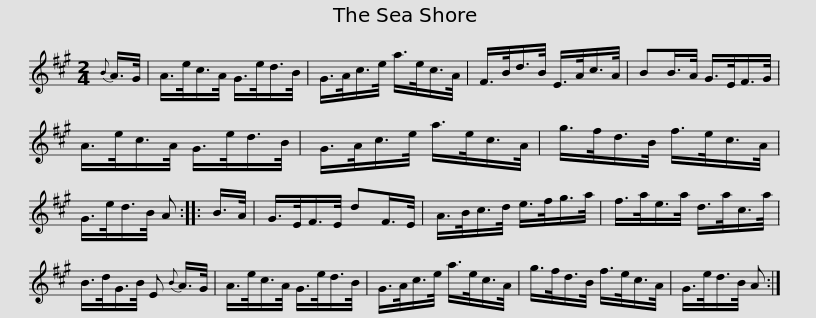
X:1
L:1/8
M:2/4
I:linebreak $
K:none
V:1 treble transpose="8 "
V:1
[K:A]{B} A/>G/ | A/>e/c/>A/ G/>e/d/>B/ | G/>A/c/>e/ a/>e/c/>A/ | F/>B/d/>B/ E/>A/c/>A/ | BB/>A/ G/>E/F/>G/ |$ %5
 A/>e/c/>A/ G/>e/d/>B/ | G/>A/c/>e/ a/>e/c/>A/ | g/>f/d/>B/ f/>e/c/>A/ | G/>e/d/>B/ A :: B/>A/ | %10
 G/>E/F/>E/ dF/>E/ |$ A/>B/c/>d/ e/>f/g/>a/ | f/>a/e/>a/ d/>a/c/>a/ | B/>d/G/>B/ E{B} A/>G/ | A/>e/c/>A/ G/>e/d/>B/ | %15
 G/>A/c/>e/ a/>e/c/>A/ |$ g/>f/d/>B/ f/>e/c/>A/ | G/>e/d/>B/ A :| %18
